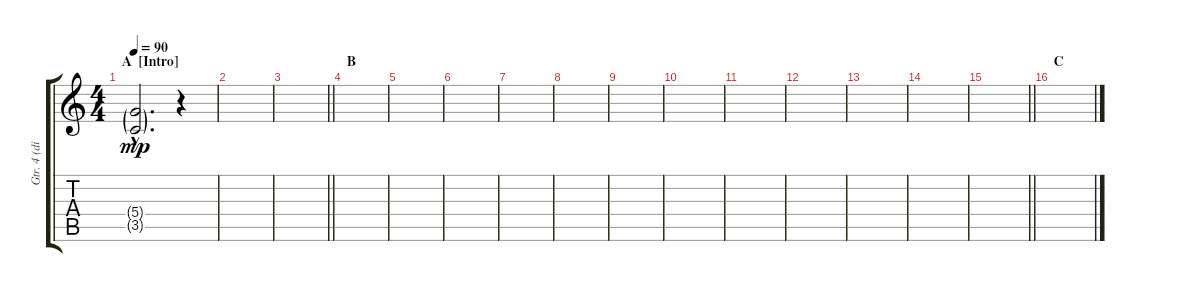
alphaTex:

\track ("Gtr. 4 (dist.)" "Gtr. 4 (di") {instrument distortionguitar}
\staff {score tabs}
\tuning (E4 B3 G3 D3 A2 E2) {hide}
\ts (4 4)
\section ("" "A  [Intro]")
\tempo 90
\clef g2
\ks c
(5.4{g hac} 3.5{g hac}).2{d dy mp instrument distortionguitar} r.4 |
|
\barLineRight lightlight
|
\section ("" "B")
|
|
|
|
|
|
|
|
|
|
|
\barLineRight lightlight
|
\section ("" "C")
